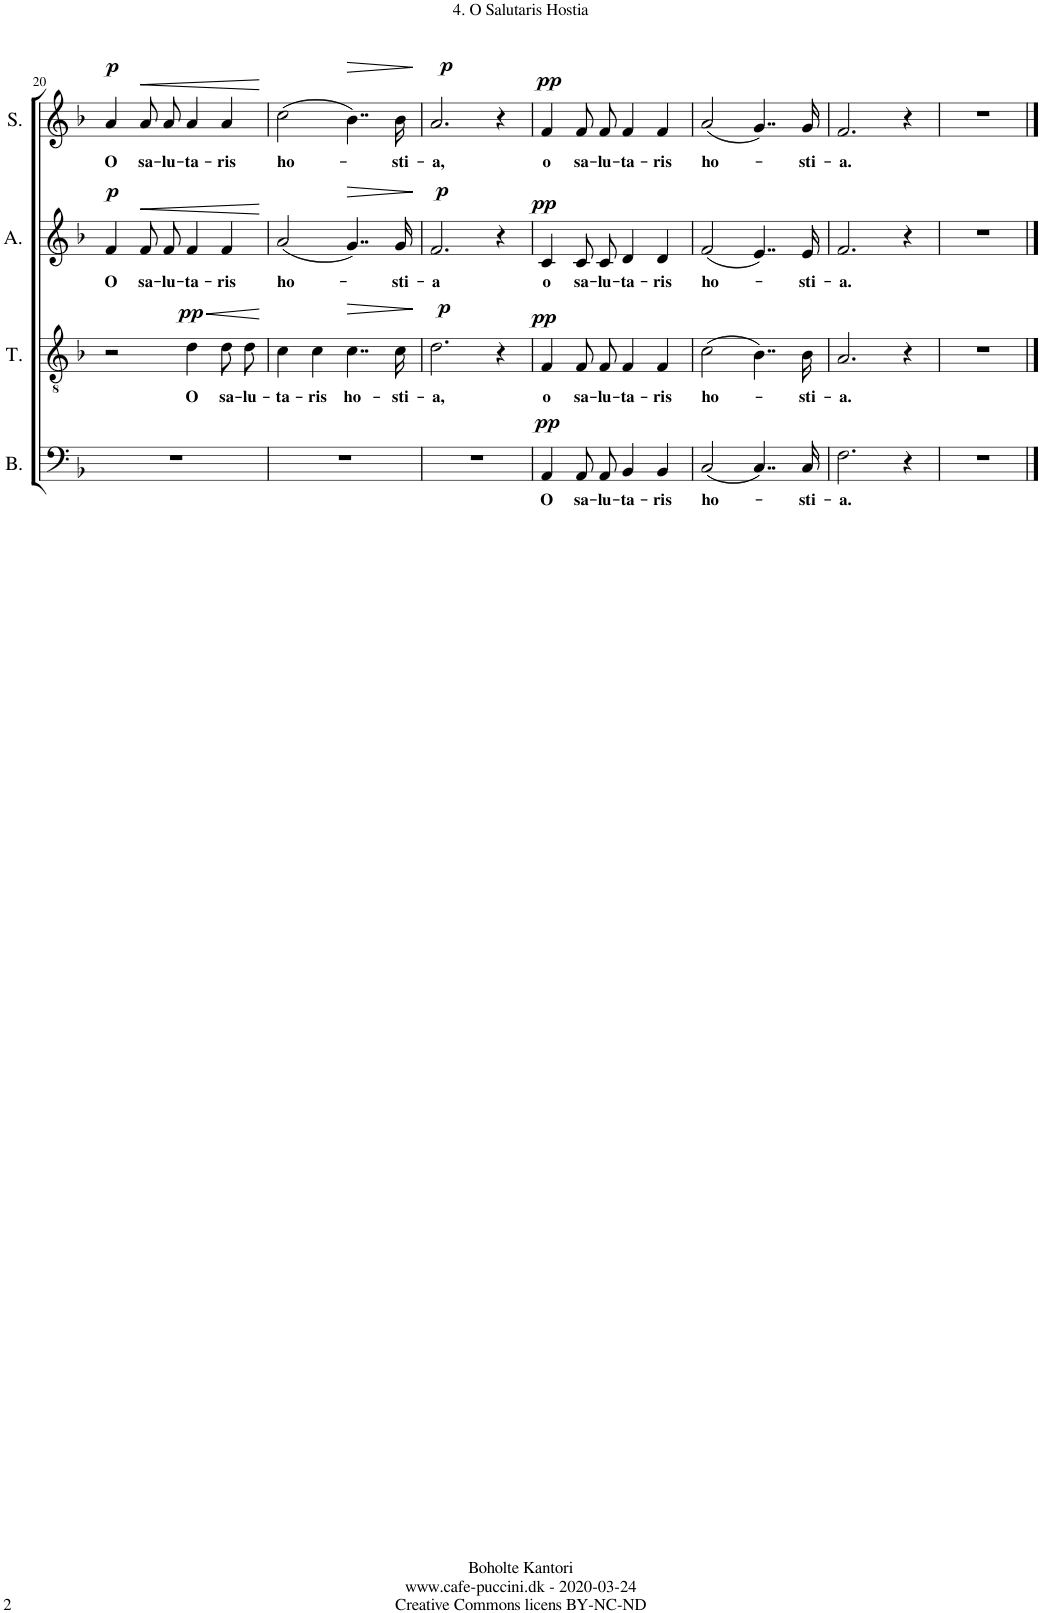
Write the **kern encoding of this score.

**kern	**text	**dynam	**kern	**text	**dynam	**kern	**text	**dynam	**kern	**text	**dynam
*part4	*part4	*part4	*part3	*part3	*part3	*part2	*part2	*part2	*part1	*part1	*part1
*staff4	*staff4	*staff4	*staff3	*staff3	*staff3	*staff2	*staff2	*staff2	*staff1	*staff1	*staff1
*I"Bass	*	*	*I"Tenor	*	*	*I"Alto	*	*	*I"Soprano	*	*
*I'B.	*	*	*I'T.	*	*	*I'A.	*	*	*I'S.	*	*
*clefF4	*	*	*clefGv2	*	*	*clefG2	*	*	*clefG2	*	*
*k[b-]	*	*	*k[b-]	*	*	*k[b-]	*	*	*k[b-]	*	*
*M4/4	*	*	*M4/4	*	*	*M4/4	*	*	*M4/4	*	*
*met(c)	*	*	*met(c)	*	*	*met(c)	*	*	*met(c)	*	*
=19	=19	=19	=19	=19	=19	=19	=19	=19	=19	=19	=19
!	!LO:LY:b	!	!	!LO:LY:b	!	!	!LO:LY:b	!	!	!LO:LY:b	!
2.F\	-um.	.	2.A/	-um.	.	2.f/	-um.	.	2.f/	um.	.
4r	.	.	4r	.	.	4r	.	.	4r	.	.
!!LO:PB:g=z
=20	=20	=20	=20	=20	=20	=20	=20	=20	=20	=20	=20
!	!	!	!	!	!	!	!LO:LY:b	!LO:DY:a	!	!LO:LY:b	!LO:DY:a
1r	.	.	2r	.	.	4f/	O	p	4a/	O	p
!	!	!	!	!	!	!	!LO:LY:b	!LO:HP:b	!	!LO:LY:b	!LO:HP:b
.	.	.	.	.	.	8f/L	sa-	<	8a/L	sa-	<
!	!	!	!	!	!	!	!LO:LY:b	!	!	!LO:LY:b	!
.	.	.	.	.	.	8f/J	-lu-	.	8a/J	-lu-	.
!	!	!	!	!LO:LY:b	!LO:HP:b	!	!LO:LY:b	!	!	!LO:LY:b	!
!	!	!	!	!	!LO:DY:n=1:a	!	!	!	!	!	!
.	.	.	4d\	O	< pp	4f/	-ta-	.	4a/	-ta-	.
!	!	!	!	!LO:LY:b	!	!	!LO:LY:b	!	!	!LO:LY:b	!
.	.	.	8d\L	sa-	.	4f/	-ris	.	4a/	-ris	.
!	!	!	!	!LO:LY:b	!	!	!	!	!	!	!
.	.	.	8d\J	-lu-	.	.	.	.	.	.	.
.	.	.	.	.	[	.	.	[	.	.	[
=21	=21	=21	=21	=21	=21	=21	=21	=21	=21	=21	=21
!	!	!	!	!LO:LY:b	!	!	!LO:LY:b	!	!	!LO:LY:b	!
1r	.	.	4c\	-ta-	.	(2a/	ho-	.	(2cc\	ho-	.
!	!	!	!	!LO:LY:b	!	!	!	!	!	!	!
.	.	.	4c\	-ris	.	.	.	.	.	.	.
!	!	!	!	!LO:LY:b	!LO:HP:b	!	!	!LO:HP:b	!	!	!LO:HP:b
.	.	.	4..c\	ho-	>	4..g/)	.	>	4..b-\)	.	>
!	!	!	!	!LO:LY:b	!	!	!LO:LY:b	!	!	!LO:LY:b	!
.	.	.	16c\	-sti-	.	16g/	-sti-	.	16b-\	-sti-	.
.	.	.	.	.	]	.	.	]	.	.	]
=22	=22	=22	=22	=22	=22	=22	=22	=22	=22	=22	=22
!	!	!	!	!LO:LY:b	!LO:DY:a	!	!LO:LY:b	!LO:DY:a	!	!LO:LY:b	!LO:DY:a
1r	.	.	2.d\	-a,	p	2.f/	-a	p	2.a/	-a,	p
.	.	.	4r	.	.	4r	.	.	4r	.	.
=23	=23	=23	=23	=23	=23	=23	=23	=23	=23	=23	=23
!	!LO:LY:b	!LO:DY:a	!	!LO:LY:b	!LO:DY:a	!	!LO:LY:b	!LO:DY:a	!	!LO:LY:b	!LO:DY:a
4AA/	O	pp	4F/	o	pp	4c/	o	pp	4f/	o	pp
!	!LO:LY:b	!	!	!LO:LY:b	!	!	!LO:LY:b	!	!	!LO:LY:b	!
8AA/L	sa-	.	8F/L	sa-	.	8c/L	sa-	.	8f/L	sa-	.
!	!LO:LY:b	!	!	!LO:LY:b	!	!	!LO:LY:b	!	!	!LO:LY:b	!
8AA/J	-lu-	.	8F/J	-lu-	.	8c/J	-lu-	.	8f/J	-lu-	.
!	!LO:LY:b	!	!	!LO:LY:b	!	!	!LO:LY:b	!	!	!LO:LY:b	!
4BB-/	-ta-	.	4F/	-ta-	.	4d/	-ta-	.	4f/	-ta-	.
!	!LO:LY:b	!	!	!LO:LY:b	!	!	!LO:LY:b	!	!	!LO:LY:b	!
4BB-/	-ris	.	4F/	-ris	.	4d/	-ris	.	4f/	-ris	.
=24	=24	=24	=24	=24	=24	=24	=24	=24	=24	=24	=24
!	!LO:LY:b	!	!	!LO:LY:b	!	!	!LO:LY:b	!	!	!LO:LY:b	!
(2C/	ho-	.	(2c\	ho-	.	(2f/	ho-	.	(2a/	ho-	.
4..C/)	.	.	4..B-\)	.	.	4..e/)	.	.	4..g/)	.	.
!	!LO:LY:b	!	!	!LO:LY:b	!	!	!LO:LY:b	!	!	!LO:LY:b	!
16C/	-sti-	.	16B-\	-sti-	.	16e/	-sti-	.	16g/	-sti-	.
=25	=25	=25	=25	=25	=25	=25	=25	=25	=25	=25	=25
!	!LO:LY:b	!	!	!LO:LY:b	!	!	!LO:LY:b	!	!	!LO:LY:b	!
2.F\	-a.	.	2.A/	-a.	.	2.f/	-a.	.	2.f/	-a.	.
4r	.	.	4r	.	.	4r	.	.	4r	.	.
=	=	=	=	=	=	=	=	=	=	=	=
*-	*-	*-	*-	*-	*-	*-	*-	*-	*-	*-	*-
